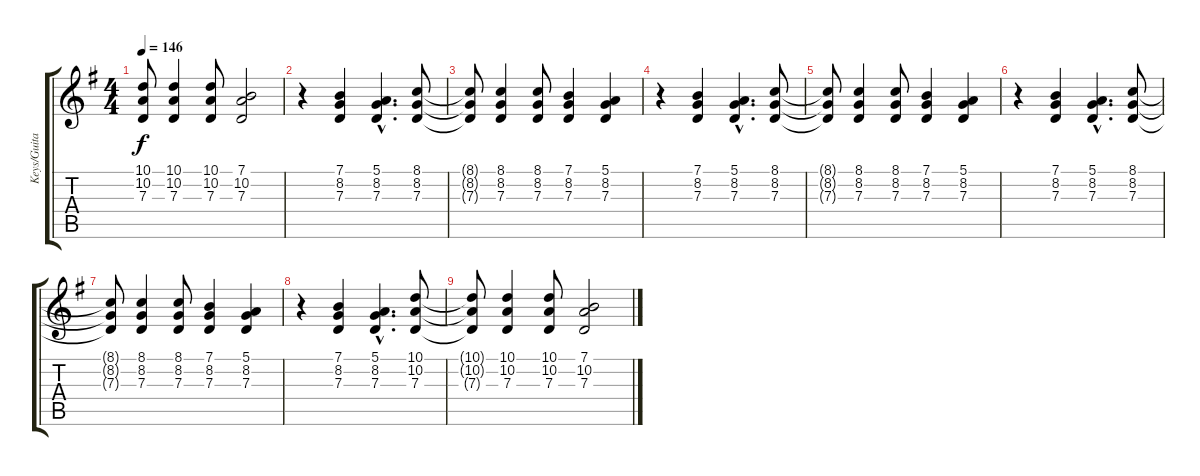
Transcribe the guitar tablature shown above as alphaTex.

\track ("Keys/Guitar" "Keys/Guita") {instrument lead1square}
\staff {score tabs}
\tuning (E4 B3 G3 D3 A2 E2) {hide}
\ts (4 4)
\tempo 146
\clef g2
\ks g
(10.1{t} 10.2{t} 7.3{t}).8{dy f} (10.1 10.2 7.3).4 (10.1 10.2 7.3).8 (7.1 10.2 7.3).2 |
r.4 (7.1 8.2 7.3).4 (5.1{hac} 8.2{hac} 7.3{hac}).4{d} (8.1 8.2 7.3).8 |
(8.1{t} 8.2{t} 7.3{t}).8 (8.1 8.2 7.3).4 (8.1 8.2 7.3).8 (7.1 8.2 7.3).4 (5.1 8.2 7.3).4 |
r.4 (7.1 8.2 7.3).4 (5.1{hac} 8.2{hac} 7.3{hac}).4{d} (8.1 8.2 7.3).8 |
(8.1{t} 8.2{t} 7.3{t}).8 (8.1 8.2 7.3).4 (8.1 8.2 7.3).8 (7.1 8.2 7.3).4 (5.1 8.2 7.3).4 |
r.4 (7.1 8.2 7.3).4 (5.1{hac} 8.2{hac} 7.3{hac}).4{d} (8.1 8.2 7.3).8 |
(8.1{t} 8.2{t} 7.3{t}).8 (8.1 8.2 7.3).4 (8.1 8.2 7.3).8 (7.1 8.2 7.3).4 (5.1 8.2 7.3).4 |
r.4 (7.1 8.2 7.3).4 (5.1{hac} 8.2{hac} 7.3{hac}).4{d} (10.1 10.2 7.3).8 |
(10.1{t} 10.2{t} 7.3{t}).8 (10.1 10.2 7.3).4 (10.1 10.2 7.3).8 (7.1 10.2 7.3).2
